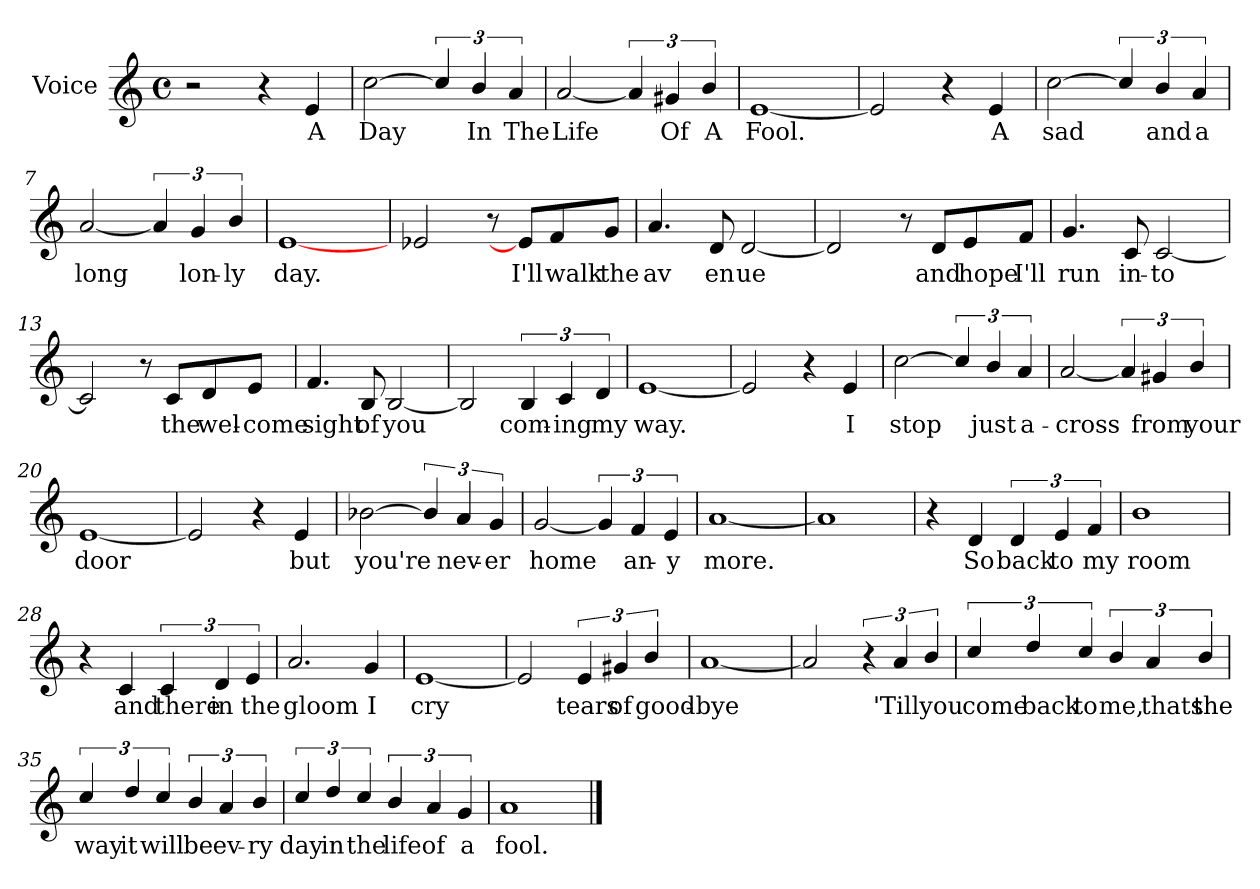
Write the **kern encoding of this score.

**kern	**text
*part1	*part1
*staff1	*staff1
*I"Voice	*
*clefG2	*
*k[]	*
*C:	*
*M4/4	*
*met(c)	*
=1	=1
2r	.
4r	.
4e/	A
=2	=2
[2cc\	Day
6cc/]	.
6b/	In
6a/	The
=3	=3
[2a/	Life
6a/]	.
6g#X/	Of
6b/	A
=4	=4
[1e	Fool.
=5	=5
2e/]	.
4r	.
4e/	A
!!LO:LB:g=z
=6	=6
[2cc\	sad
6cc/]	.
6b/	and
6a/	a
=7	=7
[2a/	long
6a/]	.
6g/	lon-
6b/	-ly
=8	=8
[1e	day.
=9	=9
2e-X/	.
8r	.
8en/L]	I'll
8f/	walk
8g/J	the
=10	=10
4.a/	av
8d/	en
[2d/	ue
!!LO:LB:g=z
=11	=11
2d/]	.
8r	.
8d/L	and
8e/	hope
8f/J	I'll
=12	=12
4.g/	run
8c/	in-
[2c/	-to
=13	=13
2c/]	.
8r	.
8c/L	the
8d/	wel-
8e/J	-come
=14	=14
4.f/	sight
8B/	of
[2B/	you
!!LO:LB:g=z
=15	=15
2B/]	.
6B/	com-
6c/	-ing
6d/	my
=16	=16
[1e	way.
=17	=17
2e/]	.
4r	.
4e/	I
=18	=18
[2cc\	stop
6cc/]	.
6b/	just
6a/	a-
=19	=19
[2a/	-cross
6a/]	.
6g#X/	from
6b/	your
!!LO:LB:g=z
=20	=20
[1e	door
=21	=21
2e/]	.
4r	.
4e/	but
=22	=22
[2b-X\	you're
6b-/]	.
6a/	nev-
6g/	-er
=23	=23
[2g/	home
6g/]	.
6f/	an-
6e/	-y
=24	=24
[1a	more.
=25	=25
1a]	.
!!LO:LB:g=z
=26	=26
4r	.
4d/	So
6d/	back
6e/	to
6f/	my
=27	=27
1b	room
=28	=28
4r	.
4c/	and
6c/	there
6d/	in
6e/	the
=29	=29
2.a/	gloom
4g/	I
=30	=30
[1e	cry
!!LO:LB:g=z
=31	=31
2e/]	.
6e/	tears
6g#X/	of
6b/	good-
=32	=32
[1a	-bye
=33	=33
2a/]	.
6r	.
6a/	'Till
6b/	you
=34	=34
6cc/	come
6dd/	back
6cc/	to
6b/	me,
6a/	thats
6b/	the
!!LO:LB:g=z
=35	=35
6cc/	way
6dd/	it
6cc/	will
6b/	be
6a/	ev-
6b/	-ry
=36	=36
6cc/	day
6dd/	in
6cc/	the
6b/	life
6a/	of
6g/	a
=37	=37
1a	fool.
==	==
*-	*-
